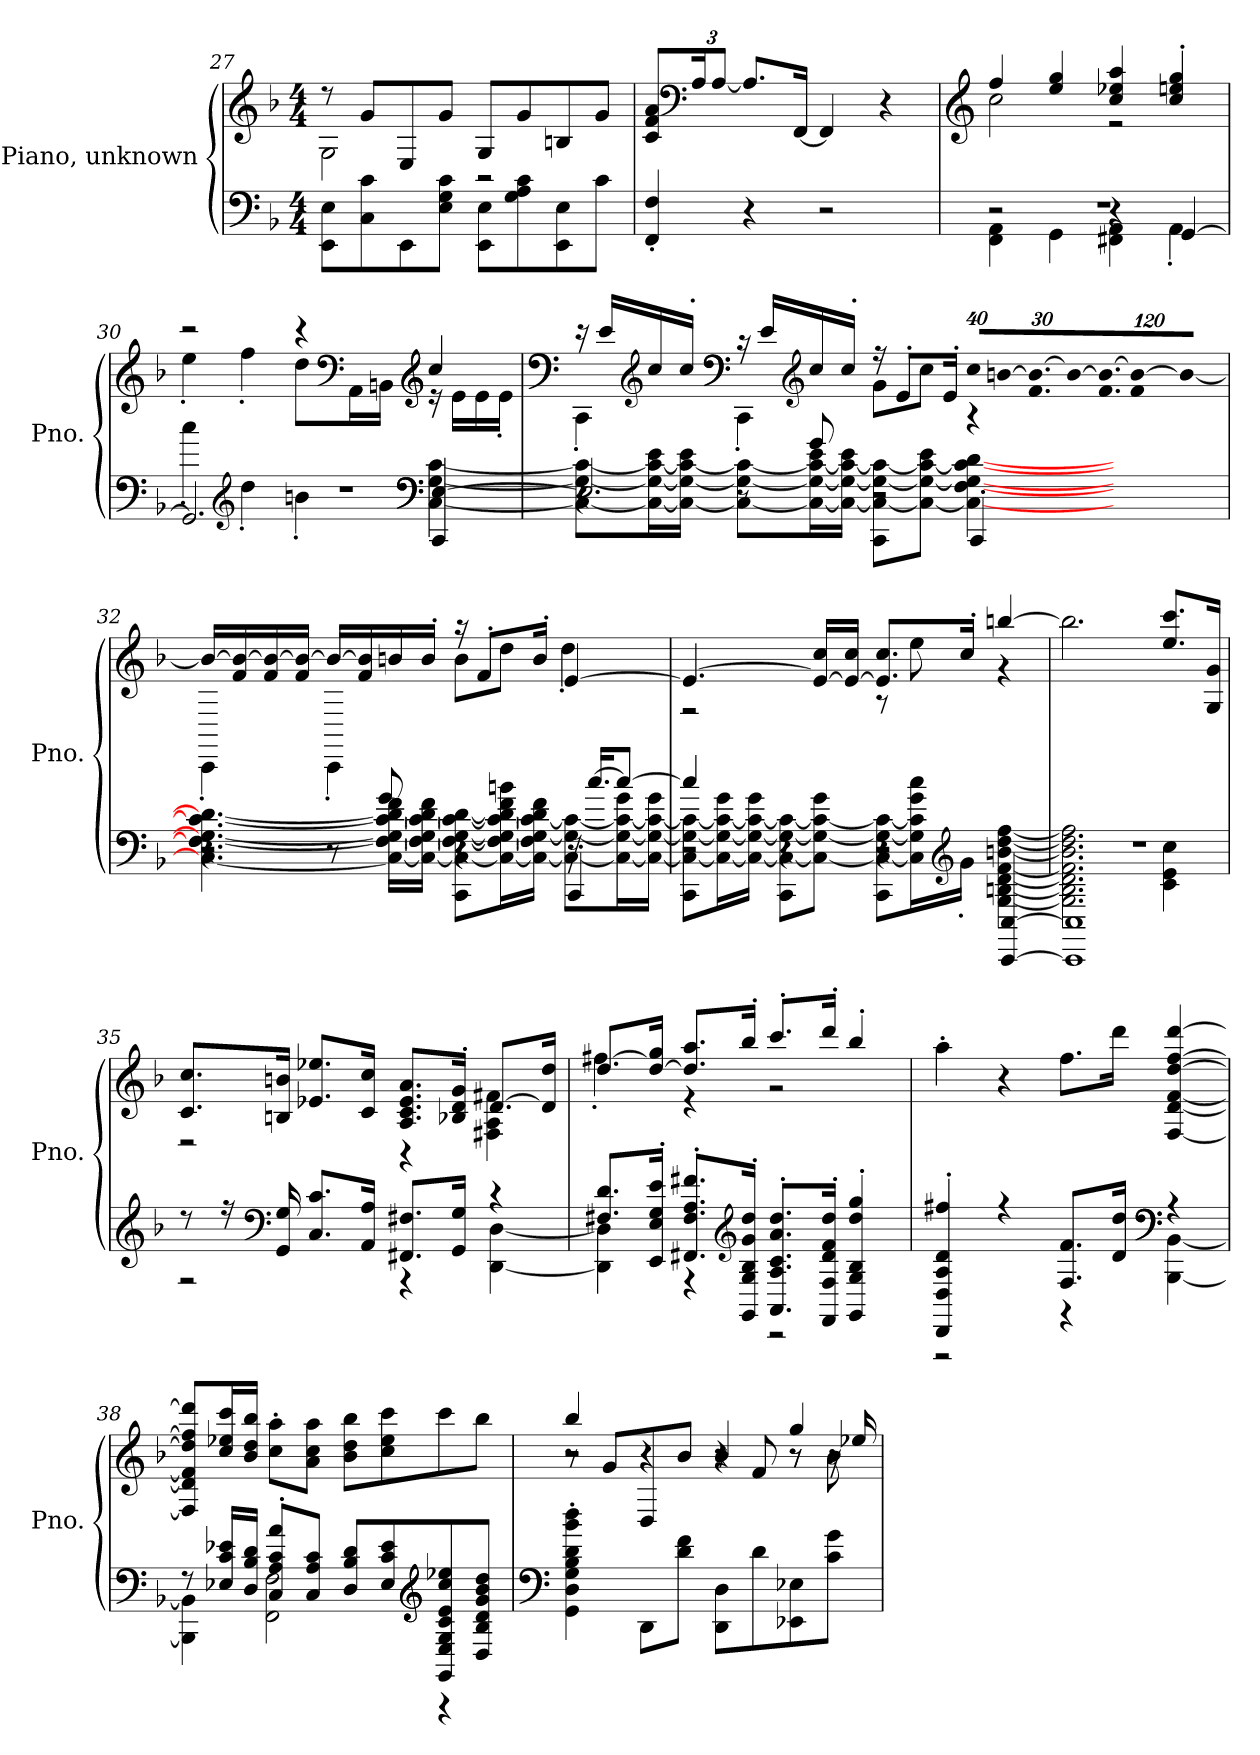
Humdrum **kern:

**kern	**kern
*part1	*part1
*staff2	*staff1
*I"Piano, unknown	*
*I'Pno.	*
*clefF4	*clefG2
*k[b-]	*k[b-]
*M4/4	*M4/4
=27	=27
*	*^
8EE\ 8E\L	8r	2G\
8C\ 8c\	8g/L	.
8EE\	8E/	.
8E\ 8G\ 8c\J	8g/J	.
8EE\ 8E\L	8G/L	2r
8G\ 8A\ 8c\	8g/	.
8EE\ 8E\	8Bn/	.
8c\J	8g/J	.
*	*v	*v
!!LO:LB:g=z
=28	=28
4FF/' 4F/'	8c/ 8f/ 8a/L
*	*clefF4
*	*Xbrackettup
.	24A/K
.	[12A/J
4r	8.A/L]
.	[16FF/Jk
2r	4FF/]
.	4r
=29	=29
*	*clefG2
*^	*^
*	*^	*	*
1r	4FF\ 4AA\	2r	4ff/	2cc\
.	4GG\	.	4ee/ 4gg/	.
.	4FF#X\ 4AA\	4r	4cc/ 4ee-X/ 4aa/	2r
.	4AA'\	[4GG/	4cc/' 4een/' 4gg/'	.
=30	=30	=30	=30	=30
1r	4cc'\	2.GG/]	2r	4ee'\
*clefG2	*	*	*	*
.	4dd'\	.	.	4ff'\
.	4bn'\	.	4r	8dd\L
*	*	*	*clefF4	*
.	.	.	.	16AA\L
.	.	.	.	16BBn\JJ
*clefF4	*	*	*clefG2	*
.	[4C\ [4G\ [4c\	4CC/ [4E/	4cc/	16r
.	.	.	.	16e\LL
.	.	.	.	16e\
.	.	.	.	16e'\JJ
!!LO:LB:g=z	!!
=31	=31	=31	=31	=31
*	*	*	*clefF4	*
4r	8C\_ 8G\_ 8c\_L	2.E/]	16r	4CC'\
.	.	.	16e/LL	.
*	*	*	*clefG2	*
.	16C\_ 16G\_ 16c\_ 16e\L	.	16cc/	.
.	16C\_ 16G\_ 16c\_ 16e\JJ	.	16cc'/JJ	.
*	*	*	*clefF4	*
8r	8C\_ 8G\_ 8c\_L	.	16r	4CC'\
.	.	.	16e/LL	.
*	*	*	*clefG2	*
8g/	16C\_ 16G\_ 16c\_ 16e\L	.	16cc/	.
.	16C\_ 16G\_ 16c\_ 16e\JJ	.	16cc'/JJ	.
2r	8CC\ 8C\_ 8G\_ 8c\_L	.	16r	8g\L
.	.	.	8e'/L	.
.	8C\_ 8G\_ 8c\_ 8e\J	.	.	8cc\J
.	.	.	16e'/Jk	.
!	!	!	!LO:N:vis=32	!
.	4C\_ [4F\ 4G\_ 4c\_ [4d\	4CC'/	640%23cc/LLL	4r
!	!	!	!LO:N:vis=64	!
.	.	.	[960%17bn/K	.
!	!	!	!LO:N:vis=32.	!
.	.	.	1920%103f/ 1920%103b/_	.
!	!	!	!LO:N:vis=64	!
.	.	.	960%17b/K_	.
!	!	!	!LO:N:vis=32.	!
.	.	.	1920%103f/ 1920%103b/_	.
!	!	!	!LO:N:vis=32	!
.	.	.	640%23f/ 640%23b/_	.
!	!	!	!LO:N:vis=32	!
.	.	.	640%23b/JJJ_	.
1920ryy	1920ryy	1920ryy	.	1920ryy
!!LO:LB:g=z	!!
=32	=32	=32	=32	=32
2r	4.C\_ 4.F\_ 4.G\_ 4.c\_ 4.d\_	4r	16b/LL_	4CC'\
.	.	.	16f/ 16b/_	.
.	.	.	16f/ 16b/_	.
.	.	.	16f/ 16b/_JJ	.
.	.	8r	16b/LL_	4CC'\
.	.	.	16f/ 16b/]	.
.	16C\_ 16F\_ 16G\_ 16c\_ 16d\_ 16f\LL	8g/	16bn/	.
.	16C\_ 16F\_ 16G\_ 16c\_ 16d\_ 16f\JJ	.	16b'/JJ	.
4r	8CC\ 8C\_ 8F\_ 8G\_ 8c\_ 8d\_L	4r	16r	8b\L
.	.	.	8f'/L	.
.	16C\_ 16F\_ 16G\_ 16c\_ 16d\_ 16f\ 16bn\L	.	.	8dd\J
.	16C\_ 16F\] 16G\_ 16c\_ 16d\] 16f\JJ	.	16b'/Jk	.
32r	8C\_ 8G\_ 8c\_L	4CC'/	[4e/	4dd'\
[16.cc/KL	.	.	.	.
8cc/J_	16C\_ 16G\_ 16c\_ 16g\L	.	.	.
.	16C\_ 16G\_ 16c\_ 16g\JJ	.	.	.
=33	=33	=33	=33	=33
4cc/]	8CC\ 8C\_ 8G\_ 8c\_L	2r	4.e/_	2r
.	16C\_ 16G\_ 16c\_ 16g\L	.	.	.
.	16C\_ 16G\_ 16c\_ 16g\JJ	.	.	.
4r	8CC\ 8C\_ 8G\_ 8c\_L	.	.	.
.	8C\_ 8G\_ 8c\_ 8g\J	.	16e/_ 16cc/LL	.
.	.	.	16e/_ 16cc/JJ	.
2r	8CC\ 8C\_ 8G\_ 8c\_L	4r	8.e/] 8.cc/L	8r
.	16C\] 16G\] 16c\] 16g\ 16cc\L	.	.	8ee\
*clefG2	*	*	*	*
.	16g'\JJ	.	16cc'/Jk	.
.	[4G\ [4Bn\ [4d\ [4f\ [4bn\ [4dd\ [4ff\	[4CC/ [4C/	[4bbn/	4r
*	*	*	*v	*v
!!LO:LB:g=z
=34	=34	=34	=34
1r	2.G\] 2.B\] 2.d\] 2.f\] 2.b\] 2.dd\] 2.ff\]	1CC] 1C]	2.bb\]
.	4c\ 4e\ 4cc\	.	8.ee/ 8.ccc/L
.	.	.	16G/ 16g/Jk
*	*v	*v	*
=35	=35	=35
*	*	*^
8r	2r	8.c/ 8.cc/L	2r
16r	.	.	.
*clefF4	*	*	*
16GG/ 16G/	.	16Bn/ 16bn/Jk	.
8.C/ 8.c/L	.	8.e-X/ 8.ee-X/L	.
16AA/ 16A/Jk	.	16c/ 16cc/Jk	.
8.FF#X/ 8.F#X/L	4r	8.A/ 8.c/ 8.e-/ 8.a/L	4r
16GG/ 16G/Jk	.	16B-X/' 16d/' 16g/'Jk	.
4r	[4DD\ [4D\	[8.d/L	4F#X\ 4A\ 4f#X\
.	.	16d/] 16dd/Jk	.
=36	=36	=36	=36
8.F#X/ 8.d/L	4DD\] 4D\]	[8.dd/L	4ff#X'\
16EE/' 16E/' 16G/' 16e/'Jk	.	16dd/_ 16gg/Jk	.
8.FF#X/' 8.F#/' 8.A/' 8.f#X/'L	4r	8.dd/] 8.aa/L	4r
*clefG2	*	*	*
16GG/' 16G/' 16B-/' 16g/' 16dd/'Jk	.	16bb-'/Jk	.
8.AA/' 8.A/' 8.c/' 8.a/' 8.dd/'L	2r	8.ccc'/L	2r
16FF#/' 16F#/' 16d/' 16f#/' 16dd/'Jk	.	16ddd'/Jk	.
4GG/' 4G/' 4B-/' 4dd/' 4gg/'	.	4bb-'/	.
*	*	*v	*v
=37	=37	=37
4DD/' 4D/' 4A/' 4d/' 4ff#X/'	2r	4aa'\
4r	.	4r
8.F/ 8.f/L	4r	8.ff\L
16d/ 16dd/Jk	.	16ddd\Jk
*clefF4	*	*
4r	[4BBB-\ [4BB-\	[4F/ [4d/ [4f/ [4dd/ [4ff/ [4ddd/
!!LO:PB:g=z
=38	=38	=38
8r	4BBB-\] 4BB-\]	8F/] 8d/] 8f/] 8dd/] 8ff/] 8ddd/]L
16E-X/ 16c/ 16e-X/LL	.	16cc/ 16ee-X/ 16ccc/L
16D/ 16B-/ 16d/JJ	.	16b-/ 16dd/ 16bb-/JJ
8C/' 8A/' 8c/' 8a/'L	2FF\ 2F\	8cc\' 8aa\'L
8C/ 8A/ 8c/J	.	8a\ 8cc\ 8aa\J
8D/ 8B-/ 8d/L	.	8b-\ 8dd\ 8bb-\L
8E-/ 8c/ 8e-/	.	8cc\ 8ee-\ 8ccc\
*clefG2	*	*
8GG/ 8E-/ 8G/ 8c/ 8e-/ 8cc/ 8ee-X/	4r	8ccc\
8D/ 8B-/ 8d/ 8g/ 8b-/ 8dd/J	.	8bb-\J
*v	*v	*
=39	=39
*clefF4	*
*	*^
*	*	*^
4GG\' 4D\' 4G\' 4B-\' 4d\' 4b-\' 4dd\'	4bb-/	2r	8r
.	.	.	8g/L
8DD\L	4r	.	8D/
8d\ 8f\J	.	.	8b-/J
8DD\ 8D\L	4b-/	4r	8r
8d\	.	.	8f/
8EE-X\ 8E-X\	4gg/	8r	8r
8c\ 8g\J	.	8b-\	16r
.	.	.	16ee-X/
*	*v	*v	*v
=	=
*-	*-
